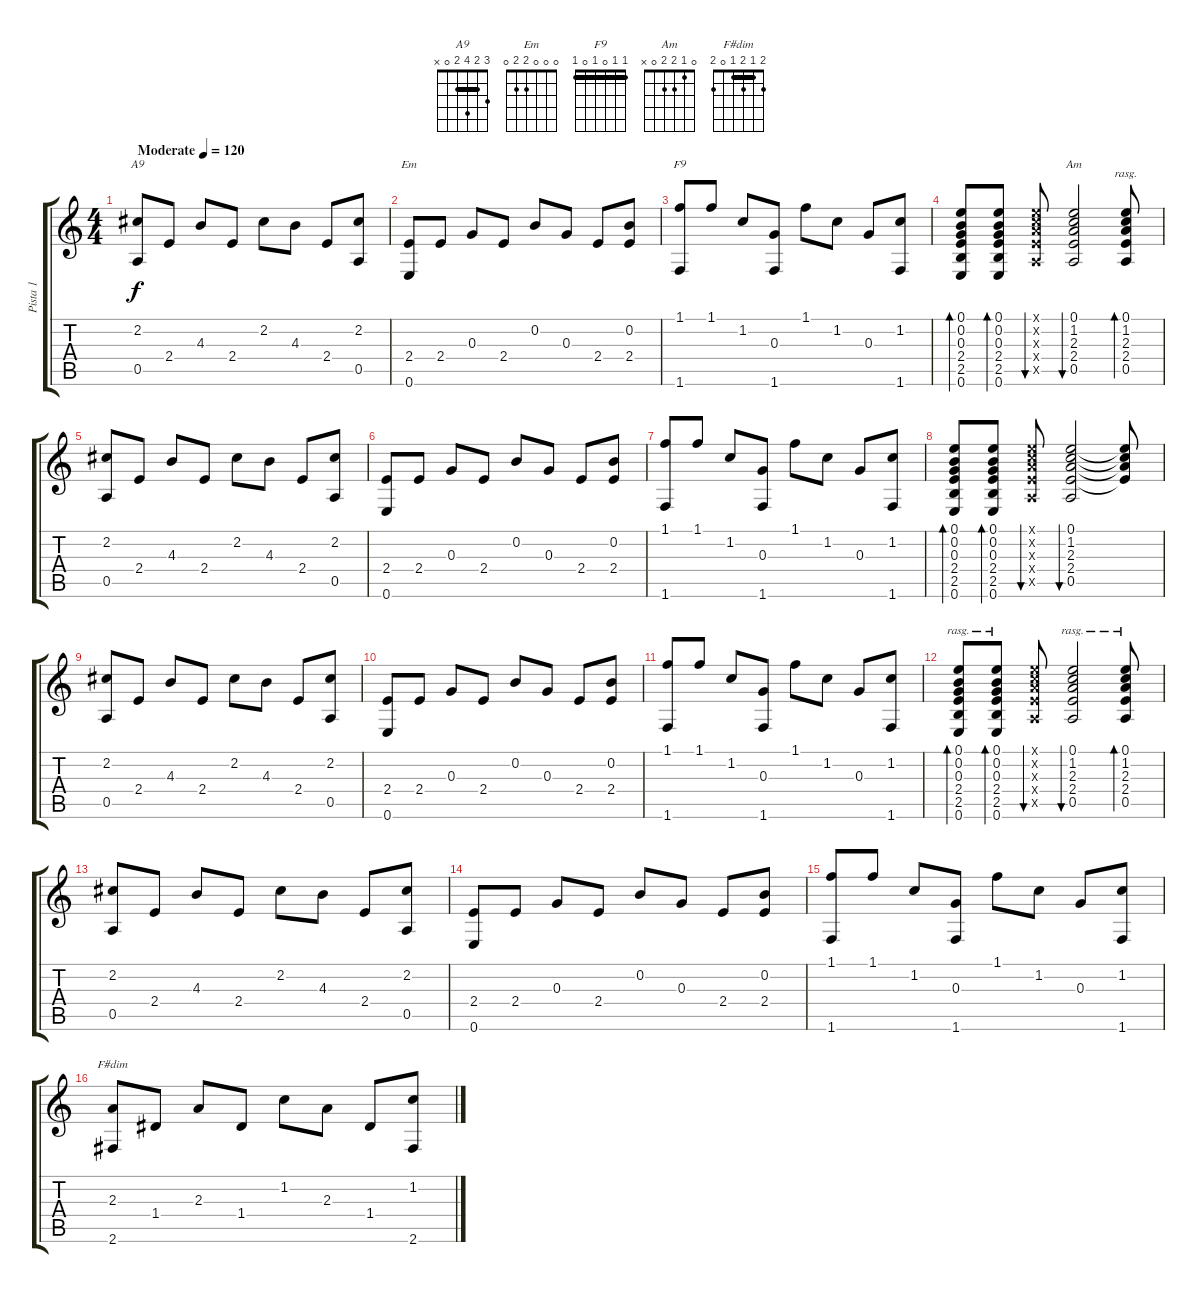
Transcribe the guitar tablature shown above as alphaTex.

\track ("Pista 1" "Pista 1") {instrument acousticguitarnylon}
\staff {score tabs}
\tuning (E4 B3 G3 D3 A2 E2) {hide}
\chord ("A9" 3 2 4 2 0 x) {barre 2}
\chord ("Em" 0 0 0 2 2 0)
\chord ("F9" 1 1 0 1 0 1) {barre 1}
\chord ("Am" 0 1 2 2 0 x)
\chord ("F#dim" 2 1 2 1 0 2) {barre 1}
\ts (4 4)
\tempo (120 "Moderate")
\clef g2
\ks c
(2.2 0.5).8{ch "A9" dy f instrument acousticguitarnylon} 2.4.8 4.3.8 2.4.8 2.2.8 4.3.8 2.4.8 (2.2 0.5).8 |
(2.4 0.6).8{ch "Em"} 2.4.8 0.3.8 2.4.8 0.2.8 0.3.8 2.4.8 (0.2 2.4).8 |
(1.1 1.6).8{ch "F9"} 1.1.8 1.2.8 (0.3 1.6).8 1.1.8 1.2.8 0.3.8 (1.2 1.6).8 |
(0.1 0.2 0.3 2.4 2.5 0.6).8{bd 60} (0.1 0.2 0.3 2.4 2.5 0.6).8{bd 60} (0.1{x} 1.2{x} 2.3{x} 2.4{x} 0.5{x}).8{bu 60} (0.1 1.2 2.3 2.4 0.5).2{bu 60 ch "Am"} (0.1 1.2 2.3 2.4 0.5).8{bd 480 rasg ii} |
(2.2 0.5).8 2.4.8 4.3.8 2.4.8 2.2.8 4.3.8 2.4.8 (2.2 0.5).8 |
(2.4 0.6).8 2.4.8 0.3.8 2.4.8 0.2.8 0.3.8 2.4.8 (0.2 2.4).8 |
(1.1 1.6).8 1.1.8 1.2.8 (0.3 1.6).8 1.1.8 1.2.8 0.3.8 (1.2 1.6).8 |
(0.1 0.2 0.3 2.4 2.5 0.6).8{bd 60} (0.1 0.2 0.3 2.4 2.5 0.6).8{bd 60} (0.1{x} 1.2{x} 2.3{x} 2.4{x} 0.5{x}).8{bu 60} (0.1 1.2 2.3 2.4 0.5).2{bu 60} (0.1{t} 1.2{t} 2.3{t} 2.4{t}).8 |
(2.2 0.5).8 2.4.8 4.3.8 2.4.8 2.2.8 4.3.8 2.4.8 (2.2 0.5).8 |
(2.4 0.6).8 2.4.8 0.3.8 2.4.8 0.2.8 0.3.8 2.4.8 (0.2 2.4).8 |
(1.1 1.6).8 1.1.8 1.2.8 (0.3 1.6).8 1.1.8 1.2.8 0.3.8 (1.2 1.6).8 |
(0.1 0.2 0.3 2.4 2.5 0.6).8{bd 480 rasg ii} (0.1 0.2 0.3 2.4 2.5 0.6).8{bd 480 rasg ii} (0.1{x} 1.2{x} 2.3{x} 2.4{x} 0.5{x}).8{bu 60} (0.1 1.2 2.3 2.4 0.5).2{bu 120 rasg ii} (0.1 1.2 2.3 2.4 0.5).8{bd 480 rasg ii} |
(2.2 0.5).8 2.4.8 4.3.8 2.4.8 2.2.8 4.3.8 2.4.8 (2.2 0.5).8 |
(2.4 0.6).8 2.4.8 0.3.8 2.4.8 0.2.8 0.3.8 2.4.8 (0.2 2.4).8 |
(1.1 1.6).8 1.1.8 1.2.8 (0.3 1.6).8 1.1.8 1.2.8 0.3.8 (1.2 1.6).8 |
(2.3 2.6).8{ch "F#dim"} 1.4.8 2.3.8 1.4.8 1.2.8 2.3.8 1.4.8 (1.2 2.6).8
